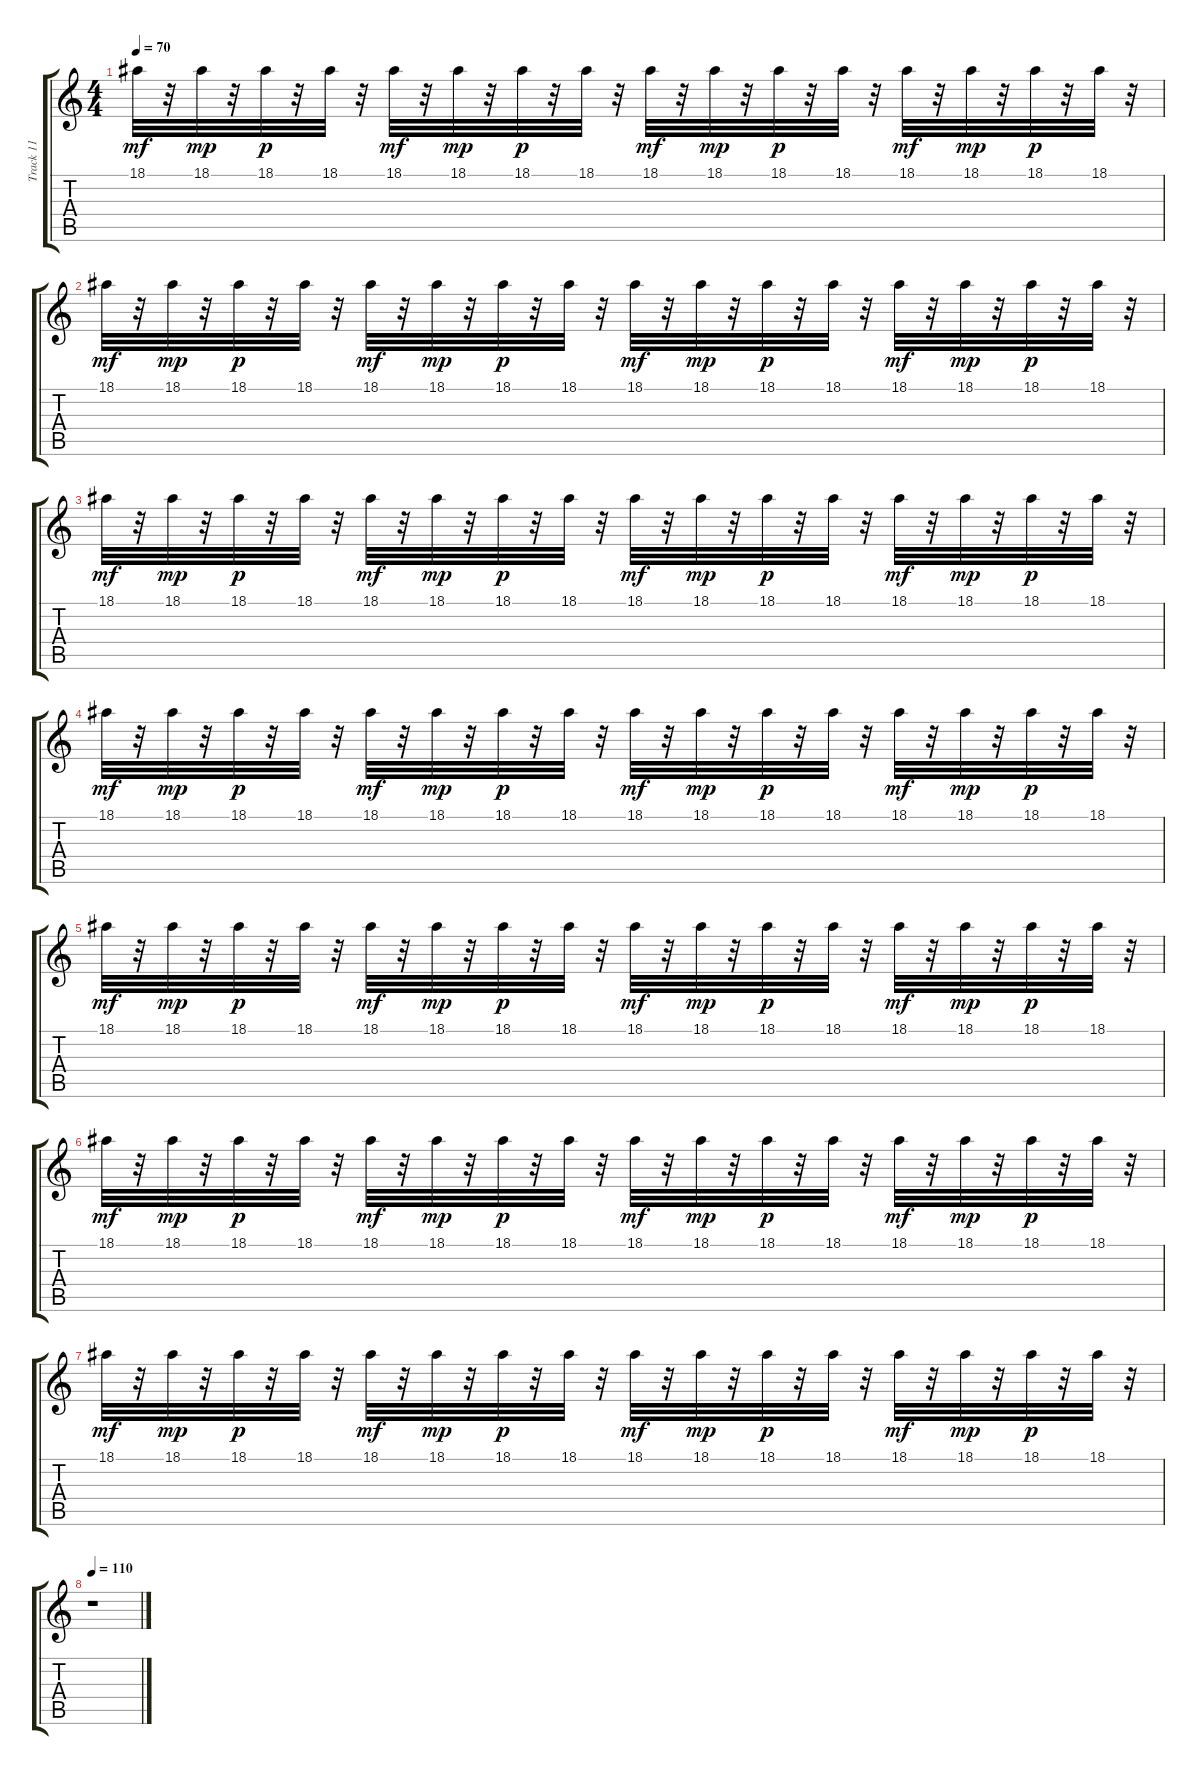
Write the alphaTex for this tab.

\track ("Track 11" "Track 11") {instrument acousticgrandpiano}
\staff {score tabs}
\tuning (E4 B3 G3 D3 A2 E2) {hide}
\ts (4 4)
\tempo 70
\clef g2
\ks c
18.1.32{dy mf} r.32 18.1.32{dy mp} r.32 18.1.32{dy p} r.32 18.1.32 r.32 18.1.32{dy mf} r.32 18.1.32{dy mp} r.32 18.1.32{dy p} r.32 18.1.32 r.32 18.1.32{dy mf} r.32 18.1.32{dy mp} r.32 18.1.32{dy p} r.32 18.1.32 r.32 18.1.32{dy mf} r.32 18.1.32{dy mp} r.32 18.1.32{dy p} r.32 18.1.32 r.32 |
18.1.32{dy mf} r.32 18.1.32{dy mp} r.32 18.1.32{dy p} r.32 18.1.32 r.32 18.1.32{dy mf} r.32 18.1.32{dy mp} r.32 18.1.32{dy p} r.32 18.1.32 r.32 18.1.32{dy mf} r.32 18.1.32{dy mp} r.32 18.1.32{dy p} r.32 18.1.32 r.32 18.1.32{dy mf} r.32 18.1.32{dy mp} r.32 18.1.32{dy p} r.32 18.1.32 r.32 |
18.1.32{dy mf} r.32 18.1.32{dy mp} r.32 18.1.32{dy p} r.32 18.1.32 r.32 18.1.32{dy mf} r.32 18.1.32{dy mp} r.32 18.1.32{dy p} r.32 18.1.32 r.32 18.1.32{dy mf} r.32 18.1.32{dy mp} r.32 18.1.32{dy p} r.32 18.1.32 r.32 18.1.32{dy mf} r.32 18.1.32{dy mp} r.32 18.1.32{dy p} r.32 18.1.32 r.32 |
18.1.32{dy mf} r.32 18.1.32{dy mp} r.32 18.1.32{dy p} r.32 18.1.32 r.32 18.1.32{dy mf} r.32 18.1.32{dy mp} r.32 18.1.32{dy p} r.32 18.1.32 r.32 18.1.32{dy mf} r.32 18.1.32{dy mp} r.32 18.1.32{dy p} r.32 18.1.32 r.32 18.1.32{dy mf} r.32 18.1.32{dy mp} r.32 18.1.32{dy p} r.32 18.1.32 r.32 |
18.1.32{dy mf} r.32 18.1.32{dy mp} r.32 18.1.32{dy p} r.32 18.1.32 r.32 18.1.32{dy mf} r.32 18.1.32{dy mp} r.32 18.1.32{dy p} r.32 18.1.32 r.32 18.1.32{dy mf} r.32 18.1.32{dy mp} r.32 18.1.32{dy p} r.32 18.1.32 r.32 18.1.32{dy mf} r.32 18.1.32{dy mp} r.32 18.1.32{dy p} r.32 18.1.32 r.32 |
18.1.32{dy mf} r.32 18.1.32{dy mp} r.32 18.1.32{dy p} r.32 18.1.32 r.32 18.1.32{dy mf} r.32 18.1.32{dy mp} r.32 18.1.32{dy p} r.32 18.1.32 r.32 18.1.32{dy mf} r.32 18.1.32{dy mp} r.32 18.1.32{dy p} r.32 18.1.32 r.32 18.1.32{dy mf} r.32 18.1.32{dy mp} r.32 18.1.32{dy p} r.32 18.1.32 r.32 |
18.1.32{dy mf} r.32 18.1.32{dy mp} r.32 18.1.32{dy p} r.32 18.1.32 r.32 18.1.32{dy mf} r.32 18.1.32{dy mp} r.32 18.1.32{dy p} r.32 18.1.32 r.32 18.1.32{dy mf} r.32 18.1.32{dy mp} r.32 18.1.32{dy p} r.32 18.1.32 r.32 18.1.32{dy mf} r.32 18.1.32{dy mp} r.32 18.1.32{dy p} r.32 18.1.32 r.32 |
\tempo 110
r.1
